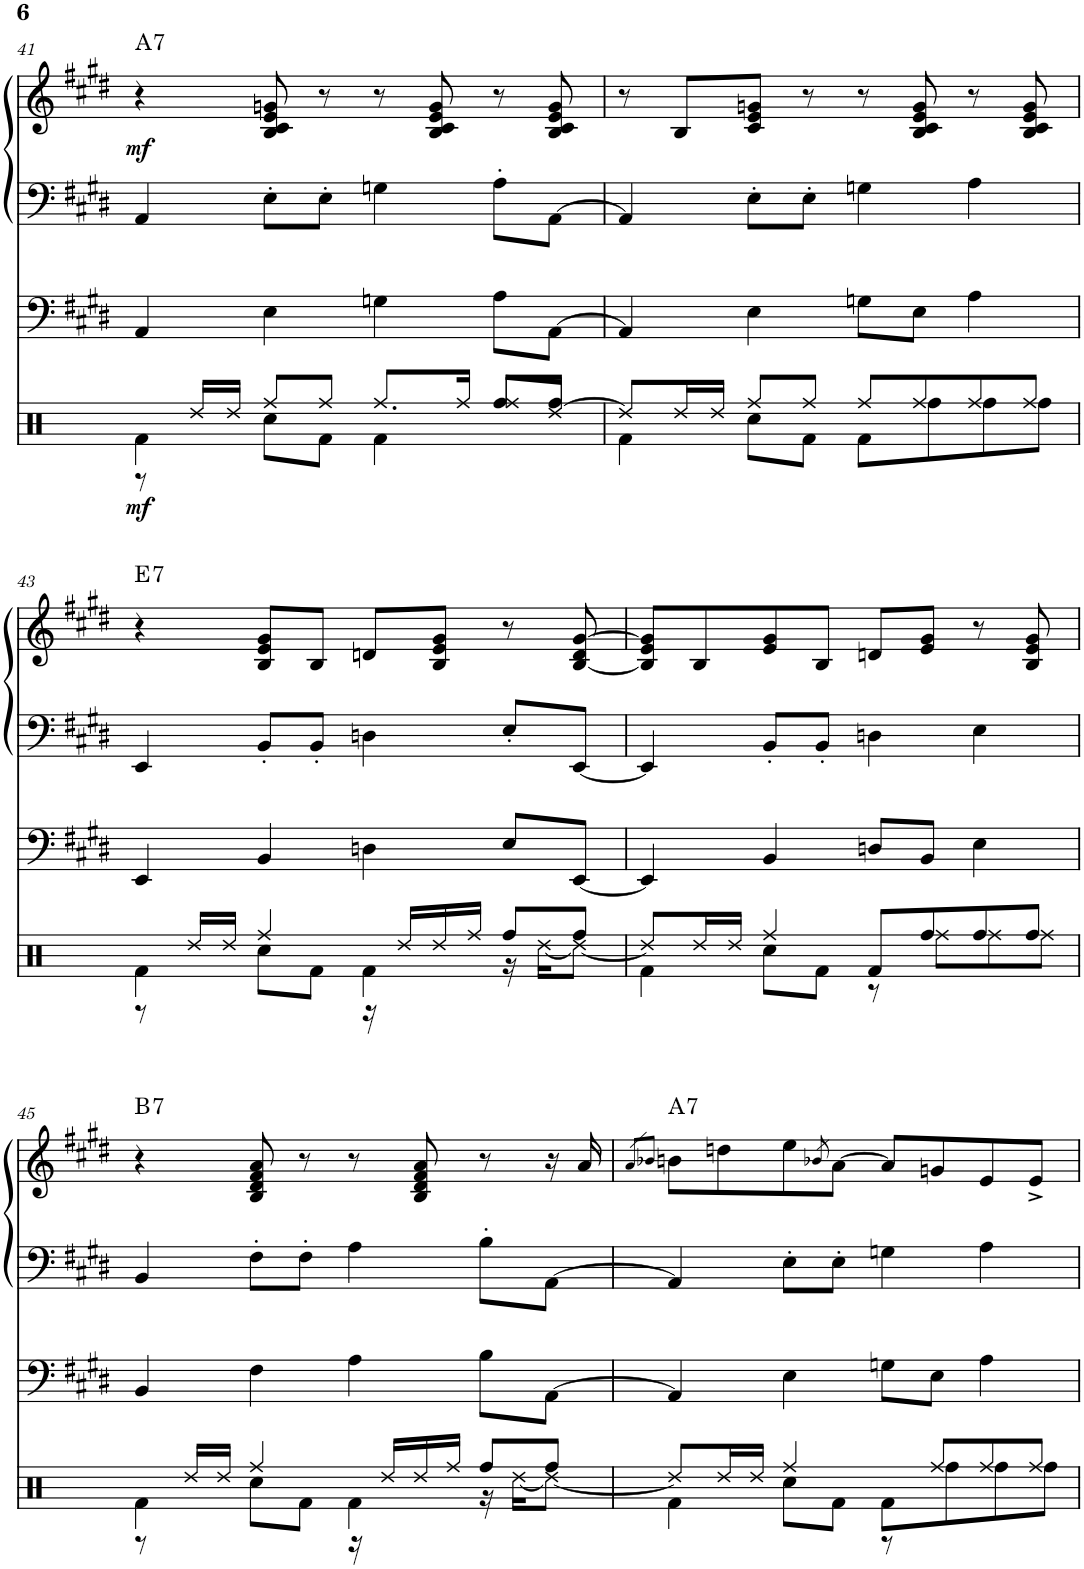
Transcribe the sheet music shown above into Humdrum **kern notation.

**kern	**kern	**kern	**dynam	**harte
*part2	*part1	*part1	*part1	*part1
*staff3	*staff2	*staff1	*staff1/2	*
*I"Acoustic Bass	*I"Electric Piano	*	*	*
*I'Ac b	*I'E.Pno	*	*	*
!!LO:PB:g=z
*clefF4	*clefF4	*clefG2	*	*
*Trd7c12	*	*	*	*
*k[f#c#g#d#]	*k[f#c#g#d#]	*k[f#c#g#d#]	*	*
*M4/4	*M4/4	*M4/4	*	*
=41	=41	=41	=41	=41
!	!	!	!LO:DY:b	!LO:H:kt=7
4AA/	4AA/	4r	mf	A:7
4E\	8E'\L	8B/ 8c#/ 8e/ 8gn/	.	.
.	8E'\J	8r	.	.
4Gn\	4Gn\	8r	.	.
.	.	8B/ 8c#/ 8e/ 8g/	.	.
8A\L	8A'\L	8r	.	.
[8AA\J	[8AA\J	8B/ 8c#/ 8e/ 8g/	.	.
=42	=42	=42	=42	=42
4AA/]	4AA/]	8r	.	.
.	.	8B/L	.	.
4E\	8E'\L	8c#/ 8e/ 8gn/J	.	.
.	8E'\J	8r	.	.
8Gn\L	4Gn\	8r	.	.
8E\J	.	8B/ 8c#/ 8e/ 8g/	.	.
4A\	4A\	8r	.	.
.	.	8B/ 8c#/ 8e/ 8g/	.	.
!!LO:LB:g=z
=43	=43	=43	=43	=43
!	!	!	!	!LO:H:kt=7
4EE/	4EE/	4r	.	E:7
4BB/	8BB'/L	8B/ 8e/ 8g#/L	.	.
.	8BB'/J	8B/J	.	.
4Dn\	4Dn\	8dn/L	.	.
.	.	8B/ 8e/ 8g#/J	.	.
8E/L	8E'/L	8r	.	.
[8EE/J	[8EE/J	[8B/ 8d/ [8g#/	.	.
=44	=44	=44	=44	=44
4EE/]	4EE/]	8B/] 8e/ 8g#/]L	.	.
.	.	8B/	.	.
4BB/	8BB'/L	8e/ 8g#/	.	.
.	8BB'/J	8B/J	.	.
8Dn/L	4Dn\	8dn/L	.	.
8BB/J	.	8e/ 8g#/J	.	.
4E\	4E\	8r	.	.
.	.	8B/ 8e/ 8g#/	.	.
!!LO:LB:g=z
=45	=45	=45	=45	=45
!	!	!	!	!LO:H:kt=7
4BB/	4BB/	4r	.	B:7
4F#\	8F#'\L	8B/ 8d#/ 8f#/ 8a/	.	.
.	8F#'\J	8r	.	.
4A\	4A\	8r	.	.
.	.	8B/ 8d#/ 8f#/ 8a/	.	.
8B\L	8B'\L	8r	.	.
[8AA\J	[8AA\J	16r	.	.
.	.	16a/	.	.
=46	=46	=46	=46	=46
.	.	8qa/L	.	.
.	.	8qb-X/J	.	.
!	!	!	!	!LO:H:kt=7
4AA/]	4AA/]	8bn\L	.	A:7
.	.	8ddn\	.	.
4E\	8E'\L	8ee\	.	.
.	.	8qb-X/	.	.
.	8E'\J	[8a\J	.	.
8Gn\L	4Gn\	8a/L]	.	.
8E\J	.	8gn/	.	.
4A\	4A\	8e/	.	.
.	.	8e^/J	.	.
=	=	=	=	=
*-	*-	*-	*-	*-
